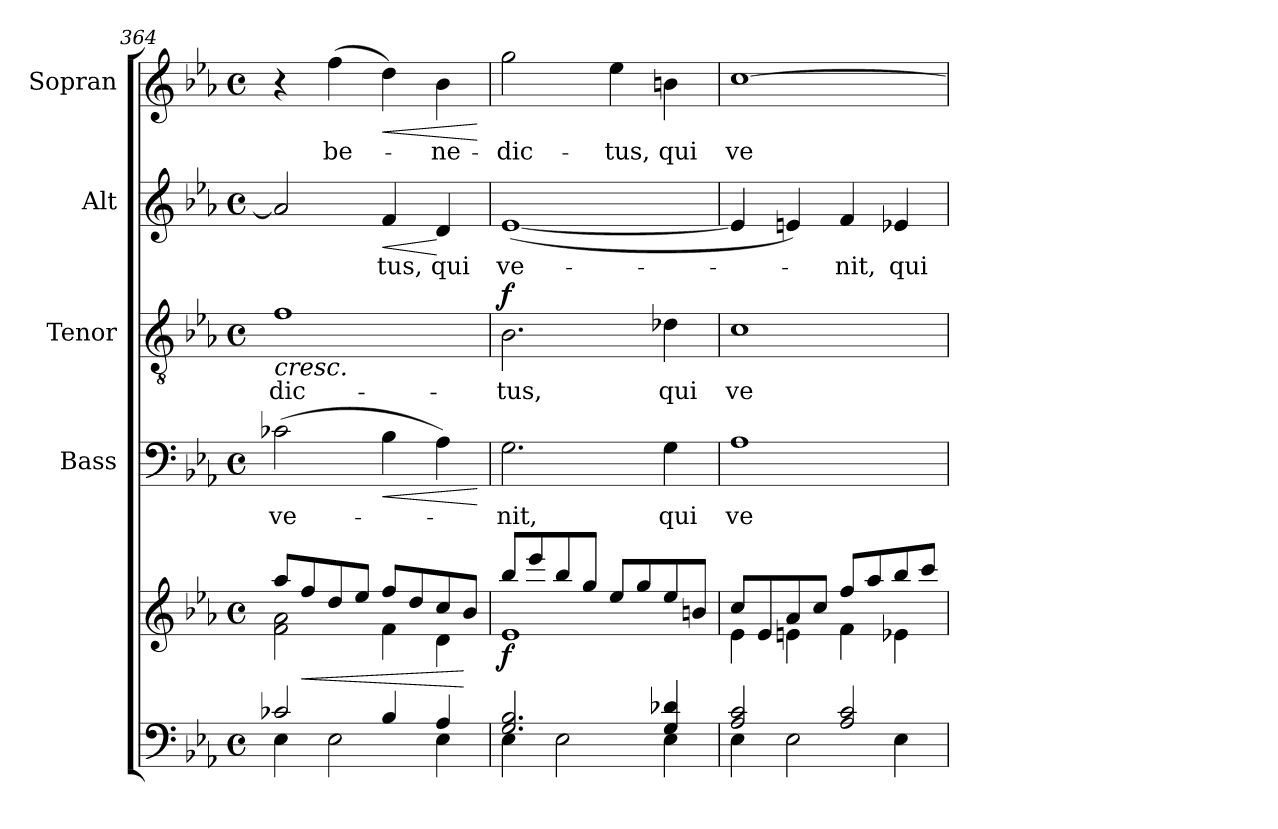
**kern	**kern	**dynam	**kern	**text	**dynam	**kern	**text	**dynam	**kern	**text	**dynam	**kern	**text	**dynam
*part5	*part5	*part5	*part4	*part4	*part4	*part3	*part3	*part3	*part2	*part2	*part2	*part1	*part1	*part1
*staff6	*staff5	*staff5/6	*staff4	*staff4	*staff4	*staff3	*staff3	*staff3	*staff2	*staff2	*staff2	*staff1	*staff1	*staff1
*	*	*	*I"Bass	*	*	*I"Tenor	*	*	*I"Alt	*	*	*I"Sopran	*	*
*	*	*	*I'B.	*	*	*I'T.	*	*	*I'A.	*	*	*I'S.	*	*
*clefF4	*clefG2	*	*clefF4	*	*	*clefGv2	*	*	*clefG2	*	*	*clefG2	*	*
*k[b-e-a-]	*k[b-e-a-]	*	*k[b-e-a-]	*	*	*k[b-e-a-]	*	*	*k[b-e-a-]	*	*	*k[b-e-a-]	*	*
*E-:	*E-:	*	*E-:	*	*	*E-:	*	*	*E-:	*	*	*E-:	*	*
*M4/4	*M4/4	*	*M4/4	*	*	*M4/4	*	*	*M4/4	*	*	*M4/4	*	*
*met(c)	*met(c)	*	*met(c)	*	*	*met(c)	*	*	*met(c)	*	*	*met(c)	*	*
=364	=364	=364	=364	=364	=364	=364	=364	=364	=364	=364	=364	=364	=364	=364
*^	*^	*	*	*	*	*	*	*	*	*	*	*	*	*
!	!	!	!	!	!	!LO:LY:b	!	!	!LO:LY:b	!LO:HP:b	!	!	!	!	!	!
2c-X/	4E-\	8aa-/L	2f\ 2a-\	.	(>2c-X\	ve-	.	1f	-dic-	<	2a-/]	.	.	4r	.	.
!	!	!	!	!LO:HP:b	!	!	!	!	!	!	!	!	!	!	!	!
.	.	8ff/	.	<	.	.	.	.	.	.	.	.	.	.	.	.
!	!	!	!	!	!	!	!	!	!	!	!	!	!	!	!LO:LY:b	!
.	2E-\	8dd/	.	.	.	.	.	.	.	.	.	.	.	(>4ff\	be-	.
.	.	8ee-/J	.	.	.	.	.	.	.	.	.	.	.	.	.	.
!	!	!	!	!	!	!	!LO:HP:b	!	!	!	!	!LO:LY:b	!LO:HP:b	!	!	!LO:HP:b
4B-/	.	8ff/L	4f\	.	4B-\	.	<	.	.	.	4f/	-tus,	<	4dd\)	.	<
.	.	8dd/	.	.	.	.	.	.	.	.	.	.	.	.	.	.
!	!	!	!	!	!	!	!	!	!	!	!	!LO:LY:b	!	!	!LO:LY:b	!
4A-/	4E-\	8cc/	4d\	.	4A-\)	.	.	.	.	.	4d/	qui	[	4b-\	-ne-	.
.	.	8b-/J	.	[	.	.	.	.	.	.	.	.	.	.	.	.
*v	*v	*	*	*	*	*	*	*	*	*	*	*	*	*	*	*
*	*v	*v	*	*	*	*	*	*	*	*	*	*	*	*	*
.	.	.	.	.	[	.	.	.	.	.	.	.	.	[
=365	=365	=365	=365	=365	=365	=365	=365	=365	=365	=365	=365	=365	=365	=365
*^	*^	*	*	*	*	*	*	*	*	*	*	*	*	*
!	!	!	!	!LO:DY:b	!	!LO:LY:b	!	!	!LO:LY:b	!LO:DY:a	!	!LO:LY:b	!	!	!LO:LY:b	!
2.G/ 2.B-/	4E-\	8bb-/L	1e-	f	2.G\	-nit,	.	2.B-\	-tus,	f	(<[1e-	ve-	.	2gg\	-dic-	.
.	.	8eee-/	.	.	.	.	.	.	.	.	.	.	.	.	.	.
.	2E-\	8bb-/	.	.	.	.	.	.	.	.	.	.	.	.	.	.
.	.	8gg/J	.	.	.	.	.	.	.	.	.	.	.	.	.	.
!	!	!	!	!	!	!	!	!	!	!	!	!	!	!	!LO:LY:b	!
.	.	8ee-/L	.	.	.	.	.	.	.	.	.	.	.	4ee-\	-tus,	.
.	.	8gg/	.	.	.	.	.	.	.	.	.	.	.	.	.	.
!	!	!	!	!	!	!LO:LY:b	!	!	!LO:LY:b	!	!	!	!	!	!LO:LY:b	!
4G/ 4d-X/	4E-\	8ee-/	.	.	4G\	qui	.	4d-X\	qui	[	.	.	.	4bn\	qui	.
.	.	8bn/J	.	.	.	.	.	.	.	.	.	.	.	.	.	.
!!LO:LB:g=z
=366	=366	=366	=366	=366	=366	=366	=366	=366	=366	=366	=366	=366	=366	=366	=366	=366
!	!	!	!	!	!	!LO:LY:b	!	!	!LO:LY:b	!	!	!	!	!	!LO:LY:b	!
2A-/ 2c/	4E-\	8cc/L	4e-\	.	1A-	ve-	.	1c	ve-	.	4e-/]	.	.	[1cc	ve-	.
.	.	8e-/	.	.	.	.	.	.	.	.	.	.	.	.	.	.
.	2E-\	8a-/	4en\	.	.	.	.	.	.	.	4en/)	.	.	.	.	.
.	.	8cc/J	.	.	.	.	.	.	.	.	.	.	.	.	.	.
!	!	!	!	!	!	!	!	!	!	!	!	!LO:LY:b	!	!	!	!
2A-/ 2c/	.	8ff/L	4f\	.	.	.	.	.	.	.	4f/	-nit,	.	.	.	.
.	.	8aa-/	.	.	.	.	.	.	.	.	.	.	.	.	.	.
!	!	!	!	!	!	!	!	!	!	!	!	!LO:LY:b	!	!	!	!
.	4E-\	8bb-/	4e-X\	.	.	.	.	.	.	.	4e-X/	qui	.	.	.	.
.	.	8ccc/J	.	.	.	.	.	.	.	.	.	.	.	.	.	.
*v	*v	*	*	*	*	*	*	*	*	*	*	*	*	*	*	*
*	*v	*v	*	*	*	*	*	*	*	*	*	*	*	*	*
=	=	=	=	=	=	=	=	=	=	=	=	=	=	=
*-	*-	*-	*-	*-	*-	*-	*-	*-	*-	*-	*-	*-	*-	*-
